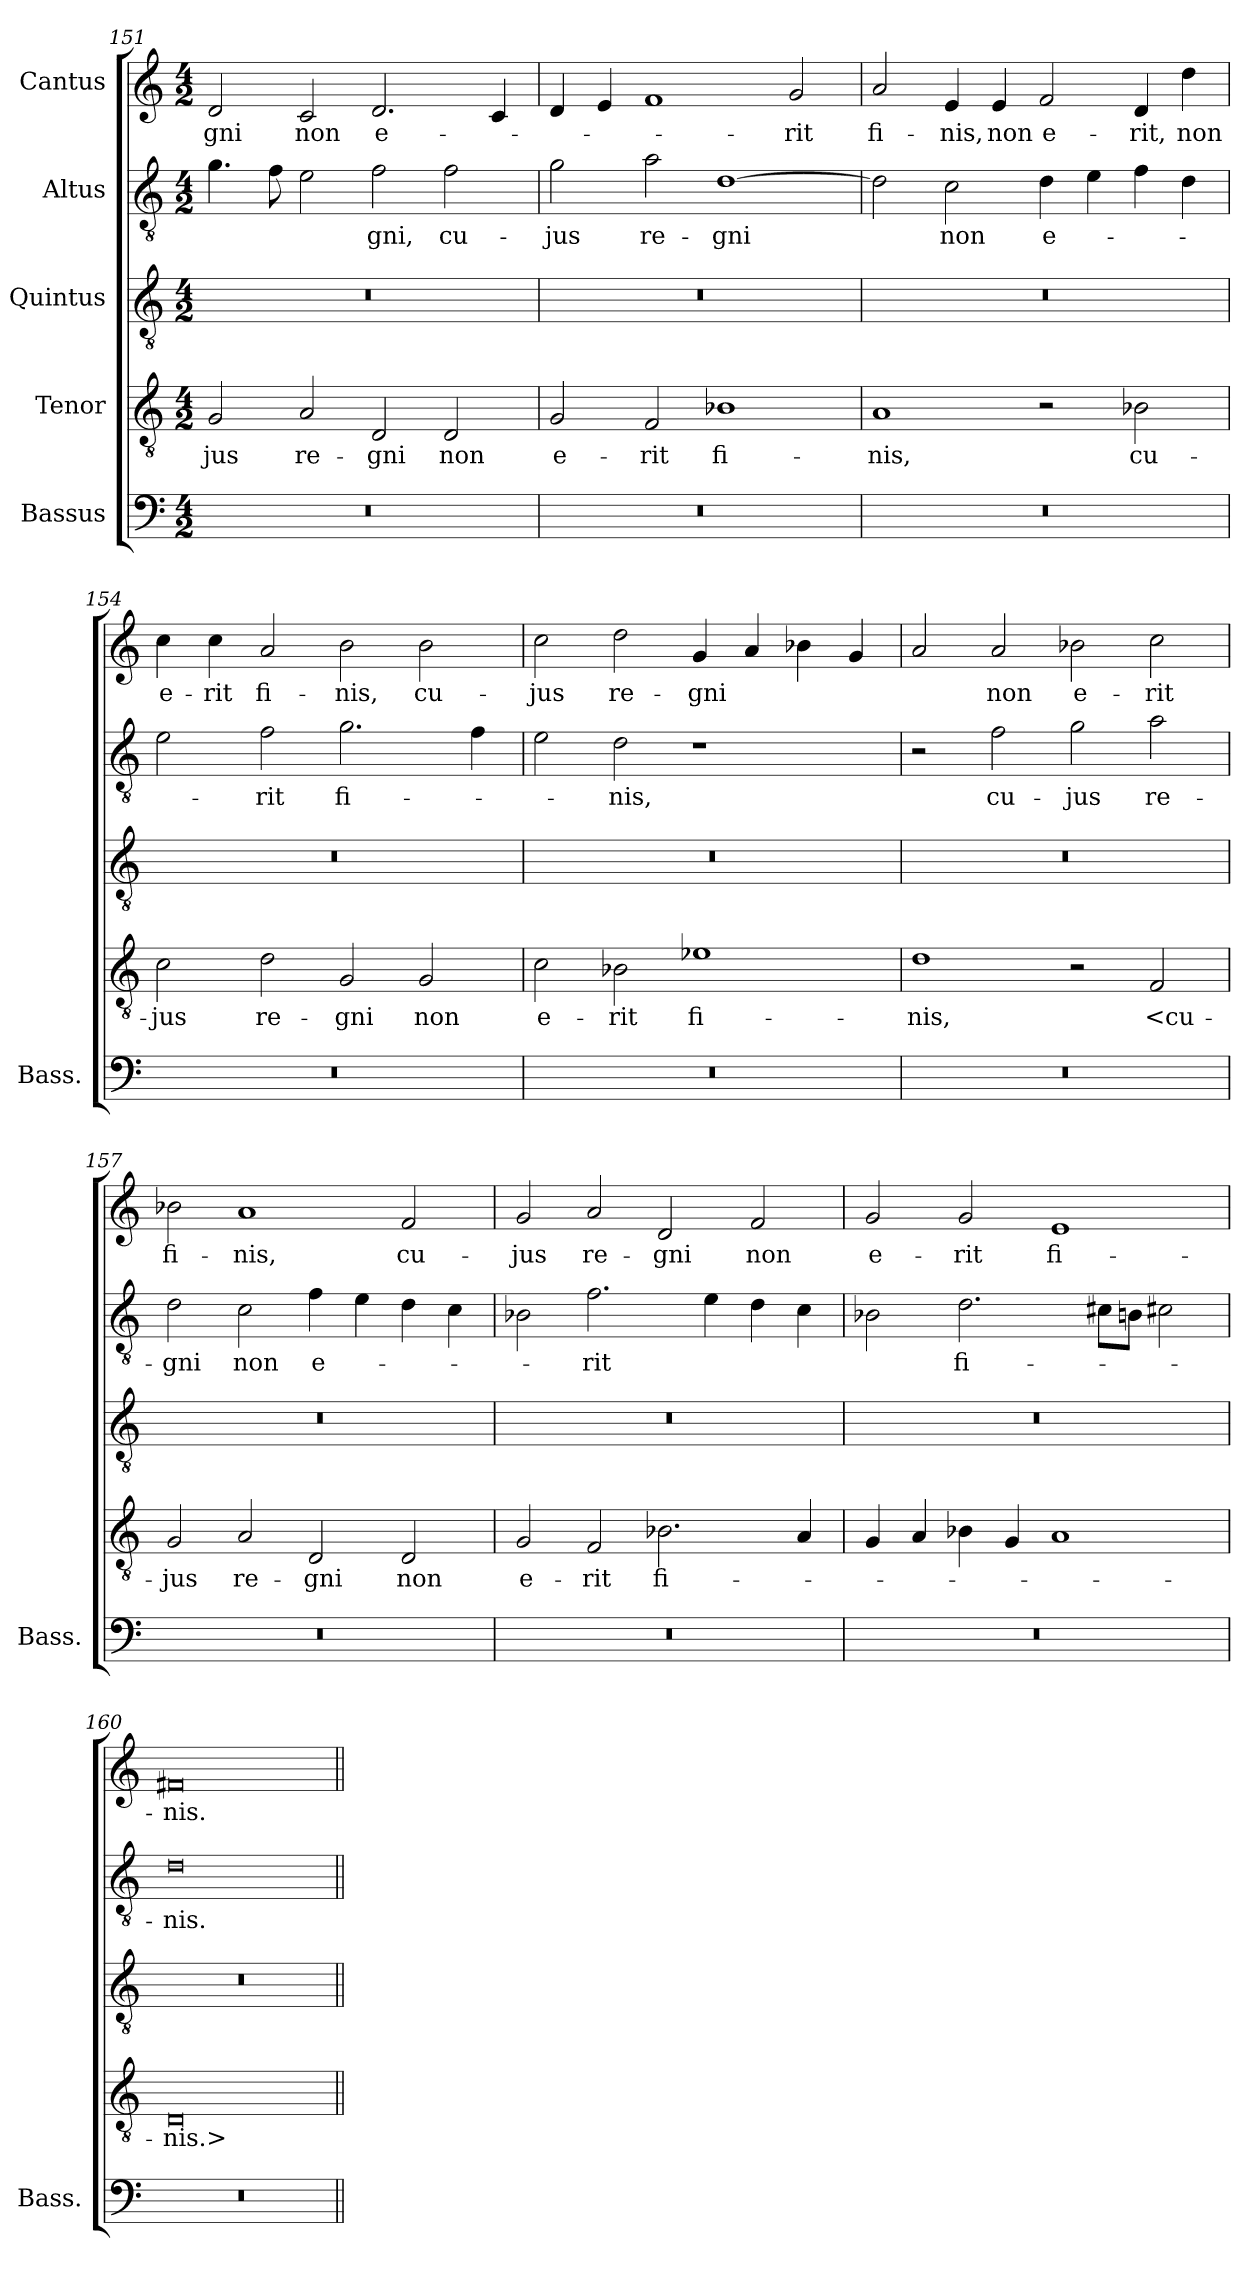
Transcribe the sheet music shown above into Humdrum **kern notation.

**kern	**kern	**text	**kern	**kern	**text	**kern	**text
*part5	*part4	*part4	*part3	*part2	*part2	*part1	*part1
*staff5	*staff4	*staff4	*staff3	*staff2	*staff2	*staff1	*staff1
*I"Bassus	*I"Tenor	*	*I"Quintus	*I"Altus	*	*I"Cantus	*
*I'Bass.	*	*	*	*	*	*	*
*clefF4	*clefGv2	*	*clefGv2	*clefGv2	*	*clefG2	*
*	*ITrd7c12	*	*ITrd7c12	*ITrd7c12	*	*	*
*k[]	*k[]	*	*k[]	*k[]	*	*k[]	*
*C:	*C:	*	*C:	*C:	*	*C:	*
*M4/2	*M4/2	*	*M4/2	*M4/2	*	*M4/2	*
=151	=151	=151	=151	=151	=151	=151	=151
0r	2GG/	-jus	0r	4.G\	.	2d/	-gni
.	.	.	.	8F\	.	.	.
.	2AA/	re-	.	2E\	.	2c/	non
.	2DD/	-gni	.	2F\	-gni,	2.d/	e-
.	2DD/	non	.	2F\	cu-	.	.
.	.	.	.	.	.	4c/	.
=152	=152	=152	=152	=152	=152	=152	=152
0r	2GG/	e-	0r	2G\	-jus	4d/	.
.	.	.	.	.	.	4e/	.
.	2FF/	-rit	.	2A\	re-	1f/	.
.	1BB-X\	fi-	.	[1D\	-gni	.	.
.	.	.	.	.	.	2g/	-rit
=153	=153	=153	=153	=153	=153	=153	=153
0r	1AA/	-nis,	0r	2D\]	.	2a/	fi-
.	.	.	.	2C\	non	4e/	-nis,
.	.	.	.	.	.	4e/	non
.	2r	.	.	4D\	e-	2f/	e-
.	.	.	.	4E\	.	.	.
.	2BB-X\	cu-	.	4F\	.	4d/	-rit,
.	.	.	.	4D\	.	4dd\	non
=154	=154	=154	=154	=154	=154	=154	=154
0r	2C\	-jus	0r	2E\	.	4cc\	e-
.	.	.	.	.	.	4cc\	-rit
.	2D\	re-	.	2F\	-rit	2a/	fi-
.	2GG/	-gni	.	2.G\	fi-	2b\	-nis,
.	2GG/	non	.	.	.	2b\	cu-
.	.	.	.	4F\	.	.	.
=155	=155	=155	=155	=155	=155	=155	=155
0r	2C\	e-	0r	2E\	.	2cc\	-jus
.	2BB-X\	-rit	.	2D\	-nis,	2dd\	re-
.	1E-\	fi-	.	1r	.	4g/	-gni
.	.	.	.	.	.	4a/	.
.	.	.	.	.	.	4b-X\	.
.	.	.	.	.	.	4g/	.
=156	=156	=156	=156	=156	=156	=156	=156
0r	1D\	-nis,	0r	2r	.	2a/	.
.	.	.	.	2F\	cu-	2a/	non
.	2r	.	.	2G\	-jus	2b-X\	e-
.	2FF/	<cu-	.	2A\	re-	2cc\	-rit
=157	=157	=157	=157	=157	=157	=157	=157
0r	2GG/	-jus	0r	2D\	-gni	2b-X\	fi-
.	2AA/	re-	.	2C\	non	1a/	-nis,
.	2DD/	-gni	.	4F\	e-	.	.
.	.	.	.	4E\	.	.	.
.	2DD/	non	.	4D\	.	2f/	cu-
.	.	.	.	4C\	.	.	.
=158	=158	=158	=158	=158	=158	=158	=158
0r	2GG/	e-	0r	2BB-X\	.	2g/	-jus
.	2FF/	-rit	.	2.F\	-rit	2a/	re-
.	2.BB-X\	fi-	.	.	.	2d/	-gni
.	.	.	.	4E\	.	.	.
.	.	.	.	4D\	.	2f/	non
.	4AA/	.	.	4C\	.	.	.
=159	=159	=159	=159	=159	=159	=159	=159
0r	4GG/	.	0r	2BB-X\	.	2g/	e-
.	4AA/	.	.	.	.	.	.
.	4BB-X\	.	.	2.D\	fi-	2g/	-rit
.	4GG/	.	.	.	.	.	.
.	1AA/	.	.	.	.	1e/	fi-
.	.	.	.	8C#\L	.	.	.
.	.	.	.	8BB\J	.	.	.
.	.	.	.	2C#X\	.	.	.
=160	=160	=160	=160	=160	=160	=160	=160
0r	0DD/	-nis.>	0r	0D\	-nis.	0f#X/	-nis.
=||	=||	=||	=||	=||	=||	=||	=||
*-	*-	*-	*-	*-	*-	*-	*-
